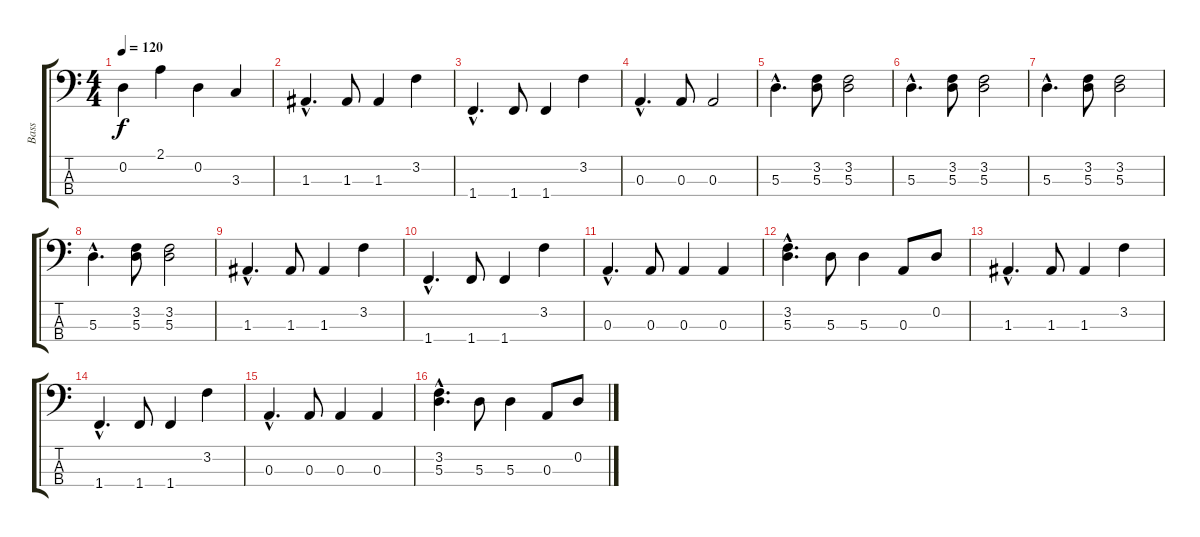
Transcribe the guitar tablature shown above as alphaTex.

\track ("Bass" "Bass") {instrument electricbassfinger}
\staff {score tabs}
\tuning (G2 D2 A1 E1) {hide}
\ts (4 4)
\tempo 120
\clef f4
\ks c
0.2.4{dy f} 2.1.4 0.2.4 3.3.4 |
1.3{hac}.4{d} 1.3.8 1.3.4 3.2.4 |
1.4{hac}.4{d} 1.4.8 1.4.4 3.2.4 |
0.3{hac}.4{d} 0.3.8 0.3.2 |
5.3{hac}.4{d} (3.2 5.3).8 (3.2 5.3).2 |
5.3{hac}.4{d} (3.2 5.3).8 (3.2 5.3).2 |
5.3{hac}.4{d} (3.2 5.3).8 (3.2 5.3).2 |
5.3{hac}.4{d} (3.2 5.3).8 (3.2 5.3).2 |
1.3{hac}.4{d} 1.3.8 1.3.4 3.2.4 |
1.4{hac}.4{d} 1.4.8 1.4.4 3.2.4 |
0.3{hac}.4{d} 0.3.8 0.3.4 0.3.4 |
(3.2{hac} 5.3{hac}).4{d} 5.3.8 5.3.4 0.3.8 0.2.8 |
1.3{hac}.4{d} 1.3.8 1.3.4 3.2.4 |
1.4{hac}.4{d} 1.4.8 1.4.4 3.2.4 |
0.3{hac}.4{d} 0.3.8 0.3.4 0.3.4 |
(3.2{hac} 5.3{hac}).4{d} 5.3.8 5.3.4 0.3.8 0.2.8
